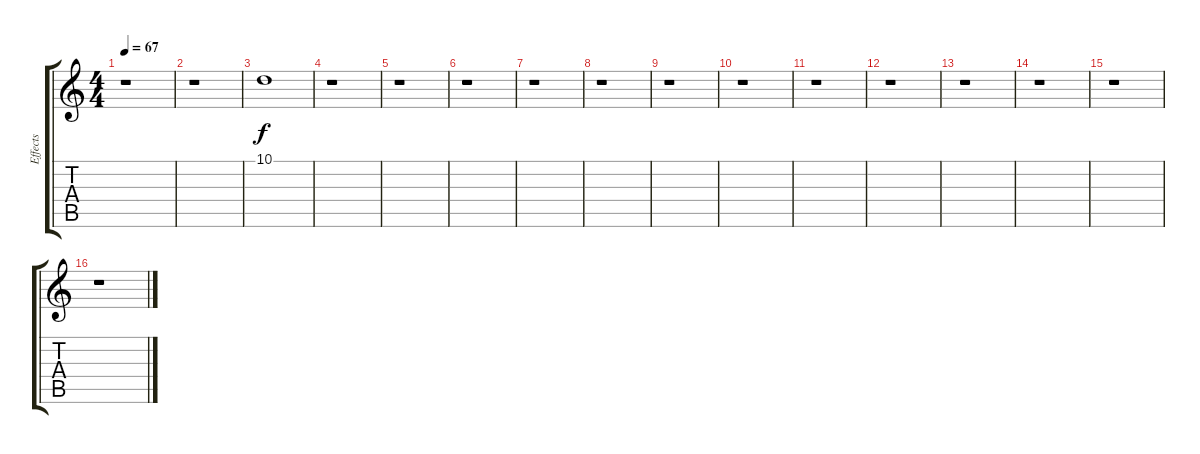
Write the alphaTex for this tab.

\track ("Effects" "Effects") {instrument fx5brightness}
\staff {score tabs}
\tuning (E4 B3 G3 D3 A2 E2) {hide}
\ts (4 4)
\tempo 67
\clef g2
\ks c
r.1{dy f} |
r.1 |
10.1.1 |
r.1 |
r.1 |
r.1 |
r.1 |
r.1 |
r.1 |
r.1 |
r.1 |
r.1 |
r.1 |
r.1 |
r.1 |
r.1
